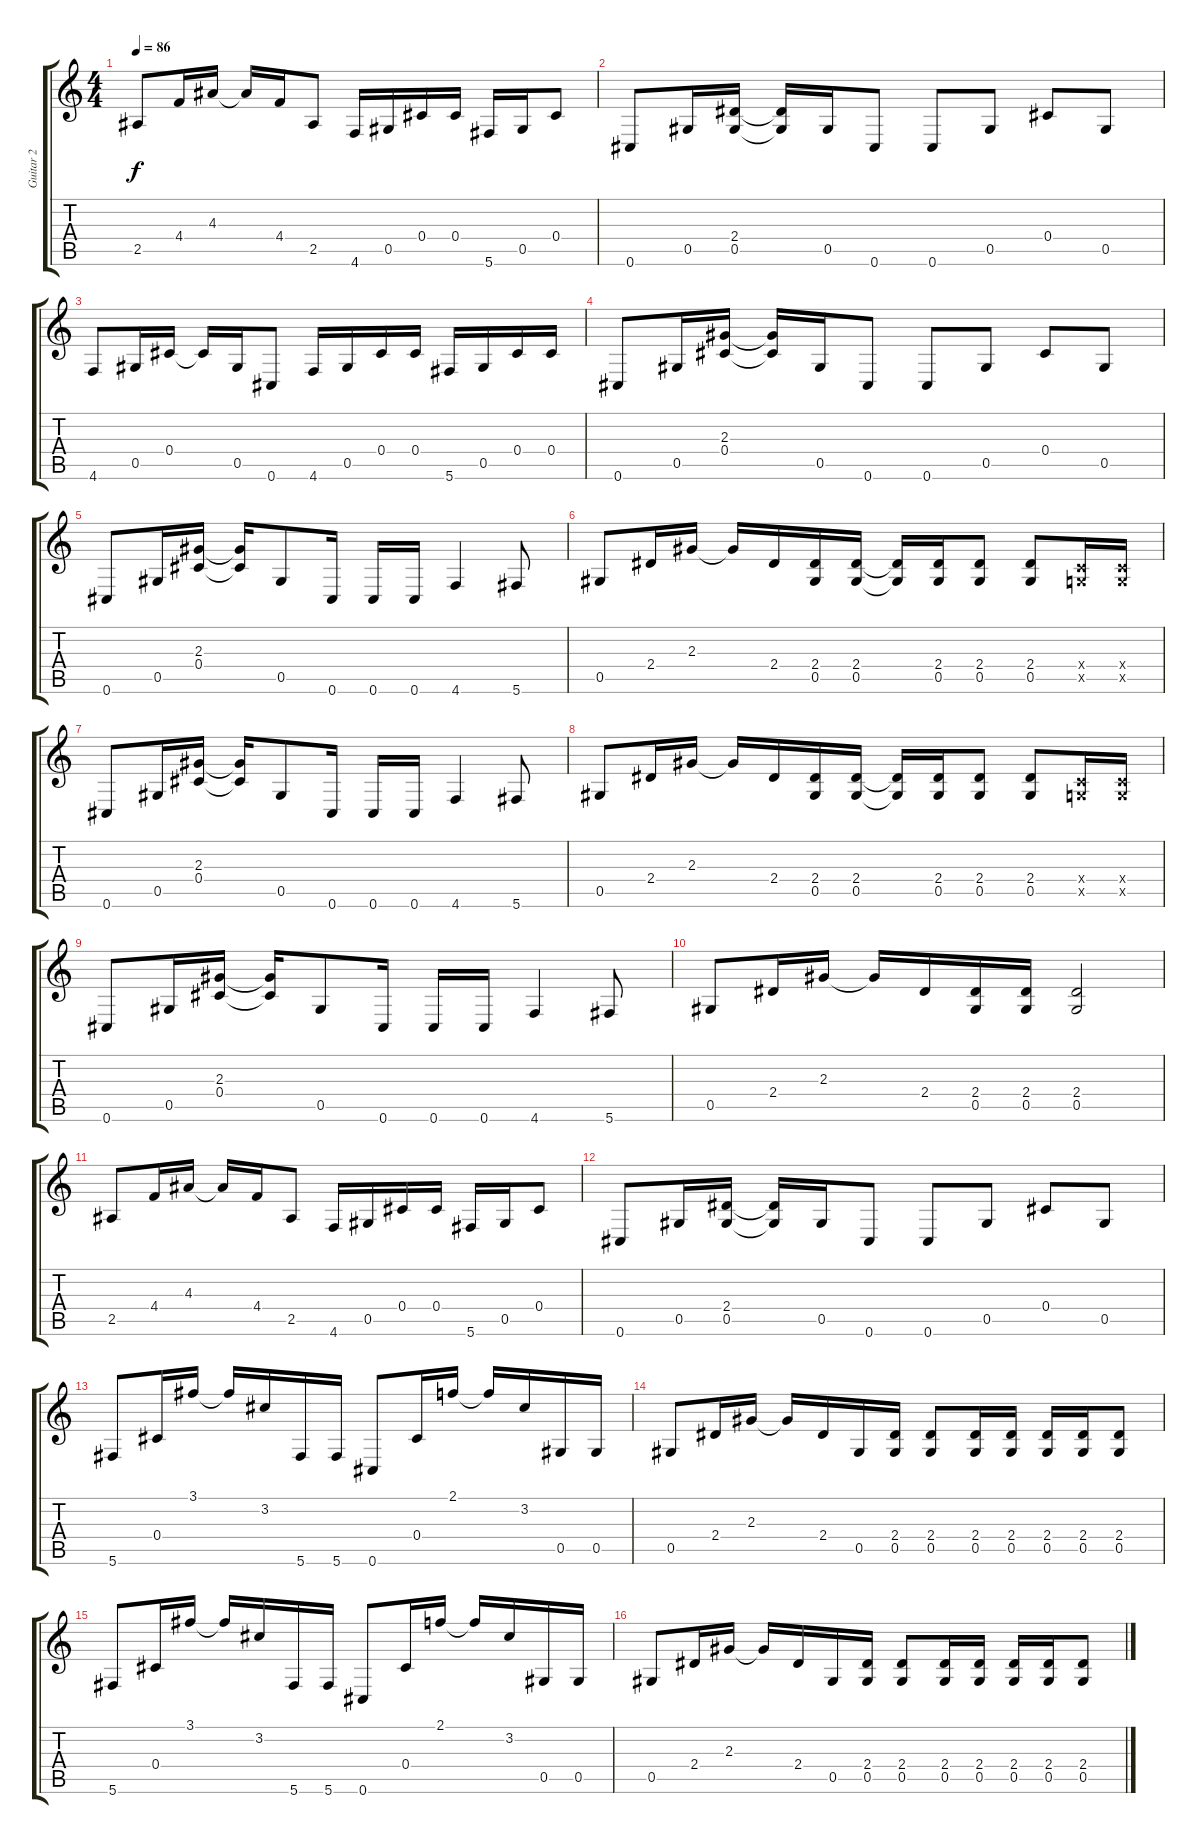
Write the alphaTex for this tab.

\track ("Guitar 2" "Guitar 2") {instrument distortionguitar}
\staff {score tabs}
\tuning (Eb4 Bb3 Gb3 Db3 Ab2 Db2) {hide}
\ts (4 4)
\tempo 86
\clef g2
\ks c
2.5.8{dy f} 4.4.16 4.3.16 4.3{t}.16 4.4.16 2.5.8 4.6.16 0.5.16 0.4.16 0.4.16 5.6.16 0.5.16 0.4.8 |
0.6.8 0.5.16 (2.4 0.5).16 (2.4{t} 0.5{t}).16 0.5.16 0.6.8 0.6.8 0.5.8 0.4.8 0.5.8 |
4.6.8 0.5.16 0.4.16 0.4{t}.16 0.5.16 0.6.8 4.6.16 0.5.16 0.4.16 0.4.16 5.6.16 0.5.16 0.4.16 0.4.16 |
0.6.8 0.5.16 (2.3 0.4).16 (2.3{t} 0.4{t}).16 0.5.16 0.6.8 0.6.8 0.5.8 0.4.8 0.5.8 |
0.6.8 0.5.16 (2.3 0.4).16 (2.3{t} 0.4{t}).16 0.5.8 0.6.16 0.6.16 0.6.16 4.6.4 5.6.8 |
0.5.8 2.4.16 2.3.16 2.3{t}.16 2.4.16 (2.4 0.5).16 (2.4 0.5).16 (2.4{t} 0.5{t}).16 (2.4 0.5).16 (2.4 0.5).8 (2.4 0.5).8 (-1.4{x} -1.5{x}).16 (-1.4{x} -1.5{x}).16 |
0.6.8 0.5.16 (2.3 0.4).16 (2.3{t} 0.4{t}).16 0.5.8 0.6.16 0.6.16 0.6.16 4.6.4 5.6.8 |
0.5.8 2.4.16 2.3.16 2.3{t}.16 2.4.16 (2.4 0.5).16 (2.4 0.5).16 (2.4{t} 0.5{t}).16 (2.4 0.5).16 (2.4 0.5).8 (2.4 0.5).8 (-1.4{x} -1.5{x}).16 (-1.4{x} -1.5{x}).16 |
0.6.8 0.5.16 (2.3 0.4).16 (2.3{t} 0.4{t}).16 0.5.8 0.6.16 0.6.16 0.6.16 4.6.4 5.6.8 |
0.5.8 2.4.16 2.3.16 2.3{t}.16 2.4.16 (2.4 0.5).16 (2.4 0.5).16 (2.4 0.5).2 |
2.5.8 4.4.16 4.3.16 4.3{t}.16 4.4.16 2.5.8 4.6.16 0.5.16 0.4.16 0.4.16 5.6.16 0.5.16 0.4.8 |
0.6.8 0.5.16 (2.4 0.5).16 (2.4{t} 0.5{t}).16 0.5.16 0.6.8 0.6.8 0.5.8 0.4.8 0.5.8 |
5.6.8 0.4.16 3.1.16 3.1{t}.16 3.2.16 5.6.16 5.6.16 0.6.8 0.4.16 2.1.16 2.1{t}.16 3.2.16 0.5.16 0.5.16 |
0.5.8 2.4.16 2.3.16 2.3{t}.16 2.4.16 0.5.16 (2.4 0.5).16 (2.4 0.5).8 (2.4 0.5).16 (2.4 0.5).16 (2.4 0.5).16 (2.4 0.5).16 (2.4 0.5).8 |
5.6.8 0.4.16 3.1.16 3.1{t}.16 3.2.16 5.6.16 5.6.16 0.6.8 0.4.16 2.1.16 2.1{t}.16 3.2.16 0.5.16 0.5.16 |
0.5.8 2.4.16 2.3.16 2.3{t}.16 2.4.16 0.5.16 (2.4 0.5).16 (2.4 0.5).8 (2.4 0.5).16 (2.4 0.5).16 (2.4 0.5).16 (2.4 0.5).16 (2.4 0.5).8
